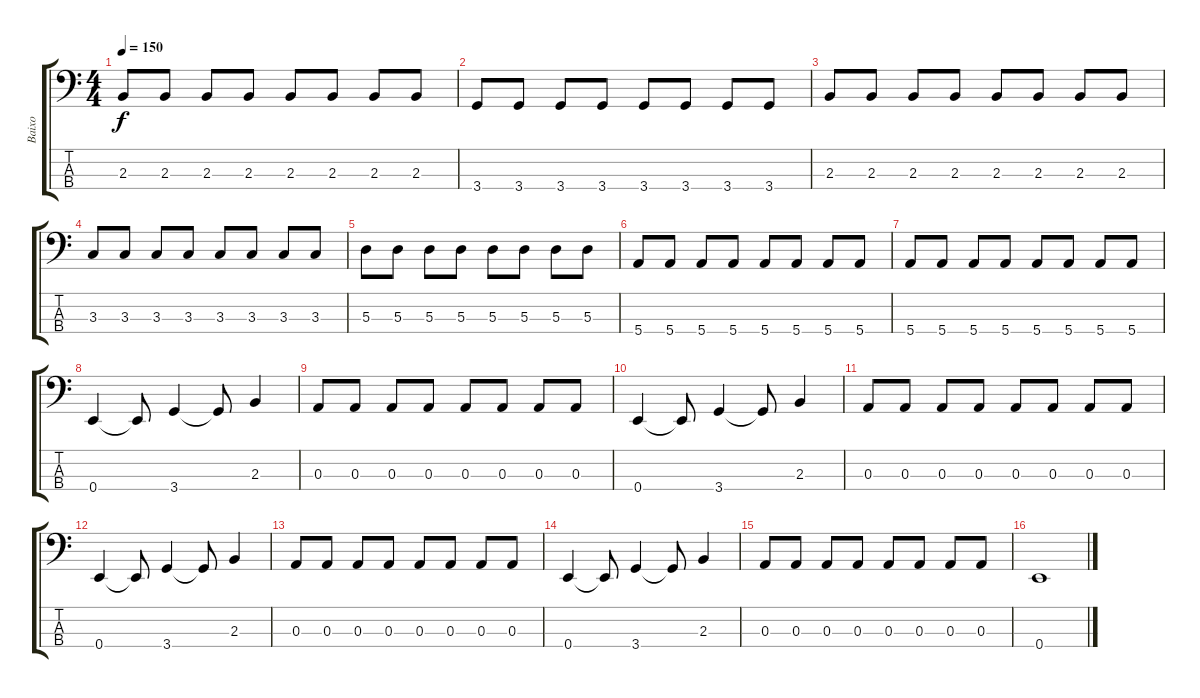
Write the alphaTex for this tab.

\track ("Baixo" "Baixo") {instrument electricbassfinger}
\staff {score tabs}
\tuning (G2 D2 A1 E1) {hide}
\ts (4 4)
\tempo 150
\clef f4
\ks c
2.3.8{dy f} 2.3.8 2.3.8 2.3.8 2.3.8 2.3.8 2.3.8 2.3.8 |
3.4.8 3.4.8 3.4.8 3.4.8 3.4.8 3.4.8 3.4.8 3.4.8 |
2.3.8 2.3.8 2.3.8 2.3.8 2.3.8 2.3.8 2.3.8 2.3.8 |
3.3.8 3.3.8 3.3.8 3.3.8 3.3.8 3.3.8 3.3.8 3.3.8 |
5.3.8 5.3.8 5.3.8 5.3.8 5.3.8 5.3.8 5.3.8 5.3.8 |
5.4.8 5.4.8 5.4.8 5.4.8 5.4.8 5.4.8 5.4.8 5.4.8 |
5.4.8 5.4.8 5.4.8 5.4.8 5.4.8 5.4.8 5.4.8 5.4.8 |
0.4.4 0.4{t}.8 3.4.4 3.4{t}.8 2.3.4 |
0.3.8 0.3.8 0.3.8 0.3.8 0.3.8 0.3.8 0.3.8 0.3.8 |
0.4.4 0.4{t}.8 3.4.4 3.4{t}.8 2.3.4 |
0.3.8 0.3.8 0.3.8 0.3.8 0.3.8 0.3.8 0.3.8 0.3.8 |
0.4.4 0.4{t}.8 3.4.4 3.4{t}.8 2.3.4 |
0.3.8 0.3.8 0.3.8 0.3.8 0.3.8 0.3.8 0.3.8 0.3.8 |
0.4.4 0.4{t}.8 3.4.4 3.4{t}.8 2.3.4 |
0.3.8 0.3.8 0.3.8 0.3.8 0.3.8 0.3.8 0.3.8 0.3.8 |
0.4.1
